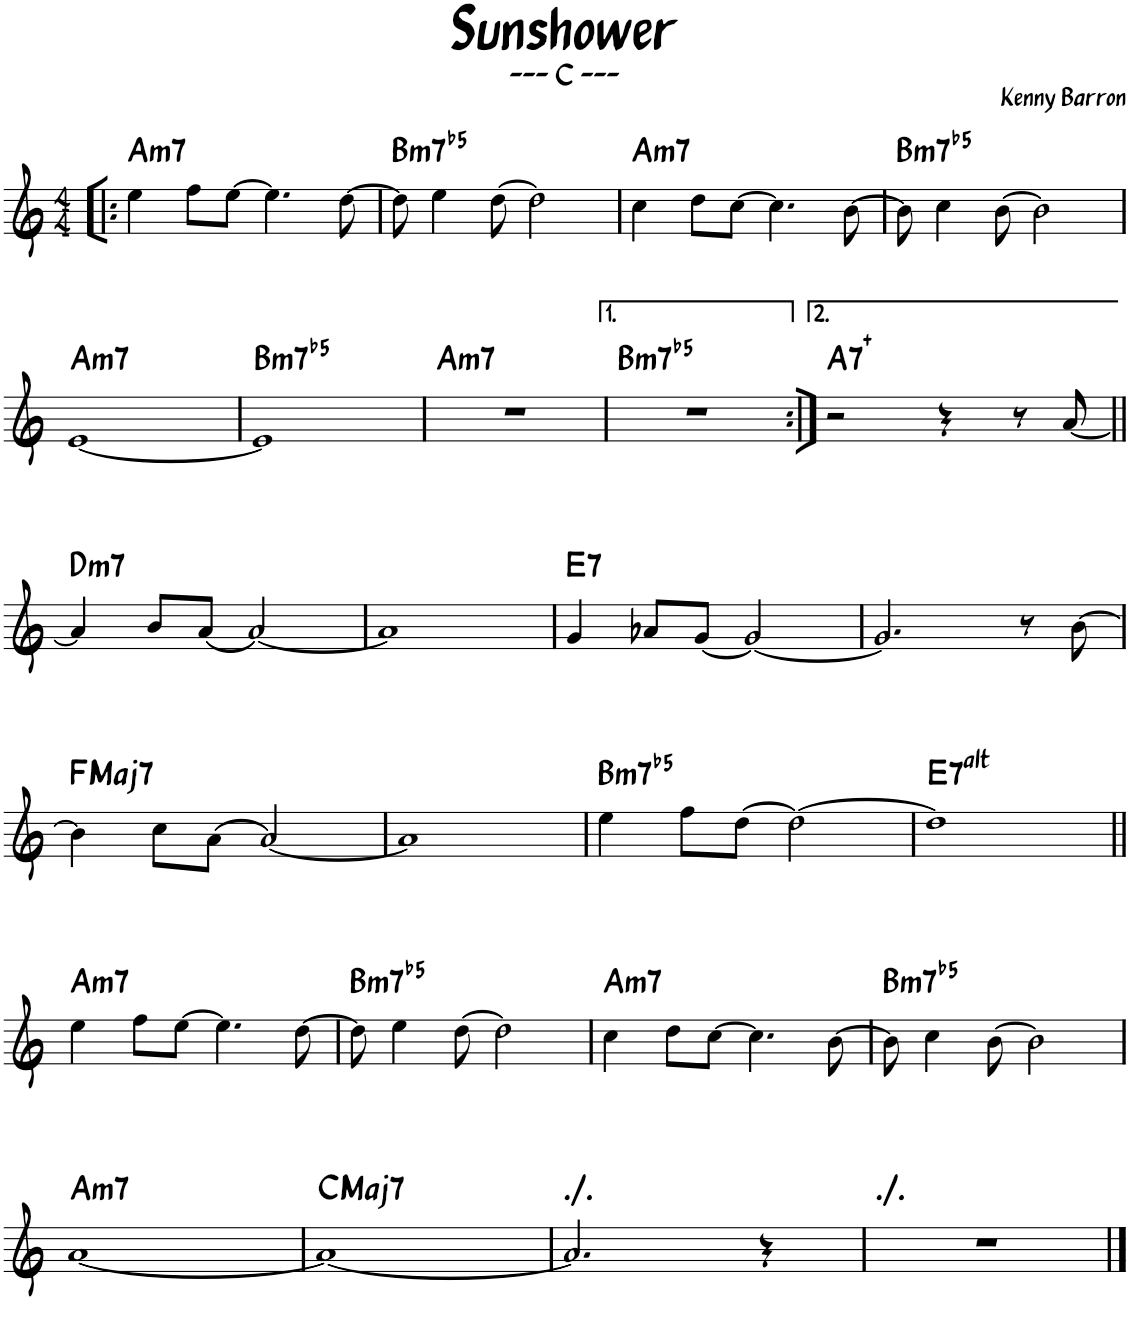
**kern	**harte
*part1	*part1
*staff1	*
*I"Piano	*
*I'Pno.	*
*clefG2	*
*k[]	*
*M4/4	*
=1!|:	=1!|:
!	!LO:H:kt=m7
4ee\	A:min7
8ff\L	.
[8ee\J	.
4.ee\]	.
[8dd\	.
=2	=2
!	!LO:H:kt=m7b5
8dd\]	B:hdim7
4ee\	.
[8dd\	.
2dd\]	.
=3	=3
!	!LO:H:kt=m7
4cc\	A:min7
8dd\L	.
[8cc\J	.
4.cc\]	.
[8b\	.
=4	=4
!	!LO:H:kt=m7b5
8b\]	B:hdim7
4cc\	.
[8b\	.
2b\]	.
!!LO:LB:g=z
=5	=5
!	!LO:H:kt=m7
[1e	A:min7
=6	=6
!	!LO:H:kt=m7b5
1e]	B:hdim7
=7	=7
!	!LO:H:kt=m7
1r	A:min7
=8	=8
!	!LO:H:kt=m7b5
1r	B:hdim7
=9:|!	=9:|!
!	!LO:H:kt=7+
2r	A:aug(b7)
4r	.
8r	.
[8a/	.
!!LO:LB:g=z
=10||	=10||
!	!LO:H:kt=m7
4a/]	D:min7
8b/L	.
[8a/J	.
2a/_	.
=11	=11
1a]	.
=12	=12
!	!LO:H:kt=7
4g/	E:7
8a-X/L	.
[8g/J	.
2g/_	.
=13	=13
2.g/]	.
8r	.
[8b\	.
!!LO:LB:g=z
=14	=14
!	!LO:H:kt=Maj7
4b\]	F:maj7
8cc\L	.
[8a\J	.
2a/_	.
=15	=15
1a]	.
=16	=16
!	!LO:H:kt=m7b5
4ee\	B:hdim7
8ff\L	.
[8dd\J	.
2dd\_	.
=17	=17
!	!LO:H:kt=7
1dd]	E:(3,b5,#5,b7,b9,#9)
!!LO:LB:g=z
=18||	=18||
!	!LO:H:kt=m7
4ee\	A:min7
8ff\L	.
[8ee\J	.
4.ee\]	.
[8dd\	.
=19	=19
!	!LO:H:kt=m7b5
8dd\]	B:hdim7
4ee\	.
[8dd\	.
2dd\]	.
=20	=20
!	!LO:H:kt=m7
4cc\	A:min7
8dd\L	.
[8cc\J	.
4.cc\]	.
[8b\	.
=21	=21
!	!LO:H:kt=m7b5
8b\]	B:hdim7
4cc\	.
[8b\	.
2b\]	.
!!LO:LB:g=z
=22	=22
!	!LO:H:kt=m7
[1a	A:min7
=23	=23
!	!LO:H:kt=Maj7
1a_	C:maj7
=24	=24
!	!LO:H:kt=./.
2.a/]	N
4r	.
=25	=25
!	!LO:H:kt=./.
1r	N
==	==
*-	*-
